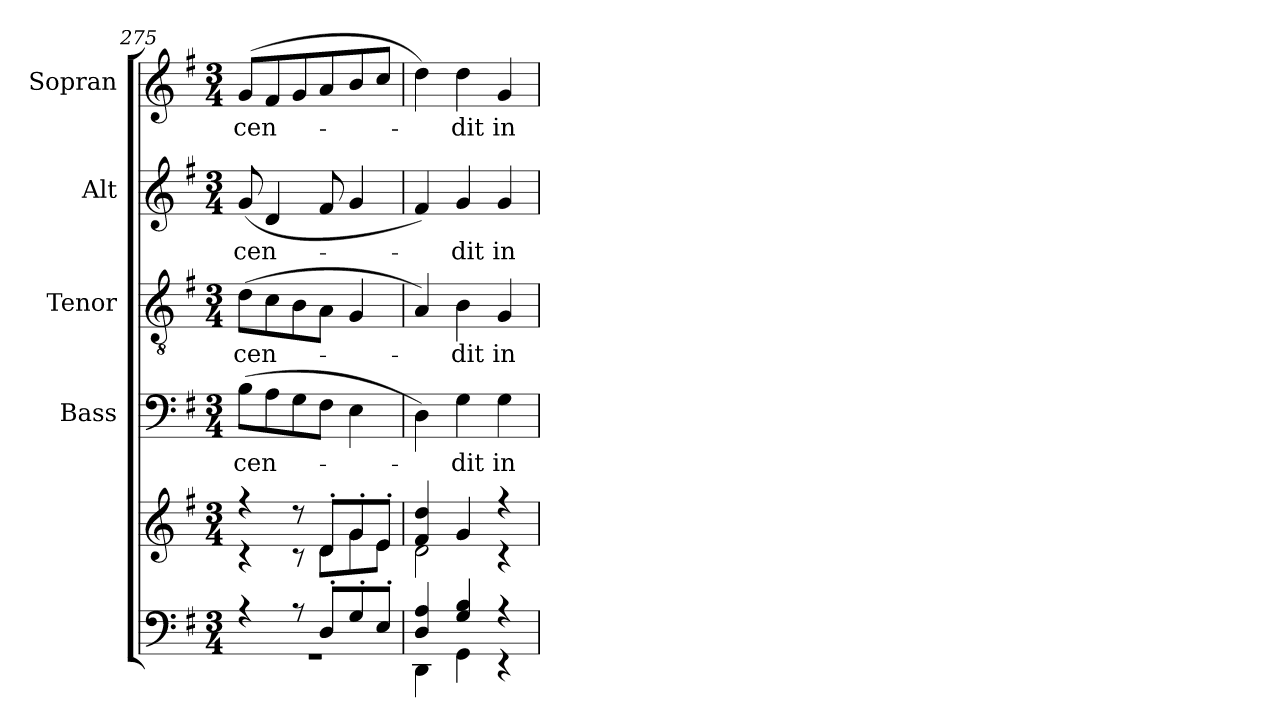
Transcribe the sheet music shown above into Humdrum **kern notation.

**kern	**kern	**kern	**text	**kern	**text	**kern	**text	**kern	**text
*part5	*part5	*part4	*part4	*part3	*part3	*part2	*part2	*part1	*part1
*staff6	*staff5	*staff4	*staff4	*staff3	*staff3	*staff2	*staff2	*staff1	*staff1
*	*	*I"Bass	*	*I"Tenor	*	*I"Alt	*	*I"Sopran	*
*	*	*I'B.	*	*I'T.	*	*I'A.	*	*I'S.	*
*clefF4	*clefG2	*clefF4	*	*clefGv2	*	*clefG2	*	*clefG2	*
*k[f#]	*k[f#]	*k[f#]	*	*k[f#]	*	*k[f#]	*	*k[f#]	*
*G:	*G:	*G:	*	*G:	*	*G:	*	*G:	*
*M3/4	*M3/4	*M3/4	*	*M3/4	*	*M3/4	*	*M3/4	*
=275	=275	=275	=275	=275	=275	=275	=275	=275	=275
*^	*	*	*	*	*	*	*	*	*
!	!LO:N:vis=1	!	!	!LO:LY:b	!	!LO:LY:b	!	!LO:LY:b	!	!LO:LY:b
*	*	*^	*	*	*	*	*	*	*	*
4rG	2.rGG	4r	4r	(>8B\L	-cen-	(>8d\L	-cen-	(<8g/	-cen-	(>8g/L	-cen-
.	.	.	.	8A\	.	8c\	.	4d/	.	8f#/	.
8rG	.	8r	8r	8G\	.	8B\	.	.	.	8g/	.
8D'</L	.	8d'>/L	8d\L	8F#\J	.	8A\J	.	8f#/	.	8a/	.
8G'</	.	8g'>/	8g\	4E\	.	4G/	.	4g/	.	8b/	.
8E'</J	.	8e'>/J	8e\J	.	.	.	.	.	.	8cc/J	.
=276	=276	=276	=276	=276	=276	=276	=276	=276	=276	=276	=276
4D/ 4A/	4DD\	4f#/ 4dd/	2d\	4D\)	.	4A/)	.	4f#/)	.	4dd\)	.
!	!	!	!	!	!LO:LY:b	!	!LO:LY:b	!	!LO:LY:b	!	!LO:LY:b
4G/ 4B/	4GG\	4g/	.	4G\	-dit	4B\	-dit	4g/	-dit	4dd\	-dit
!	!	!	!	!	!LO:LY:b	!	!LO:LY:b	!	!LO:LY:b	!	!LO:LY:b
4r	4r	4r	4r	4G\	in	4G/	in	4g/	in	4g/	in-
*v	*v	*	*	*	*	*	*	*	*	*	*
*	*v	*v	*	*	*	*	*	*	*	*
=	=	=	=	=	=	=	=	=	=
*-	*-	*-	*-	*-	*-	*-	*-	*-	*-
